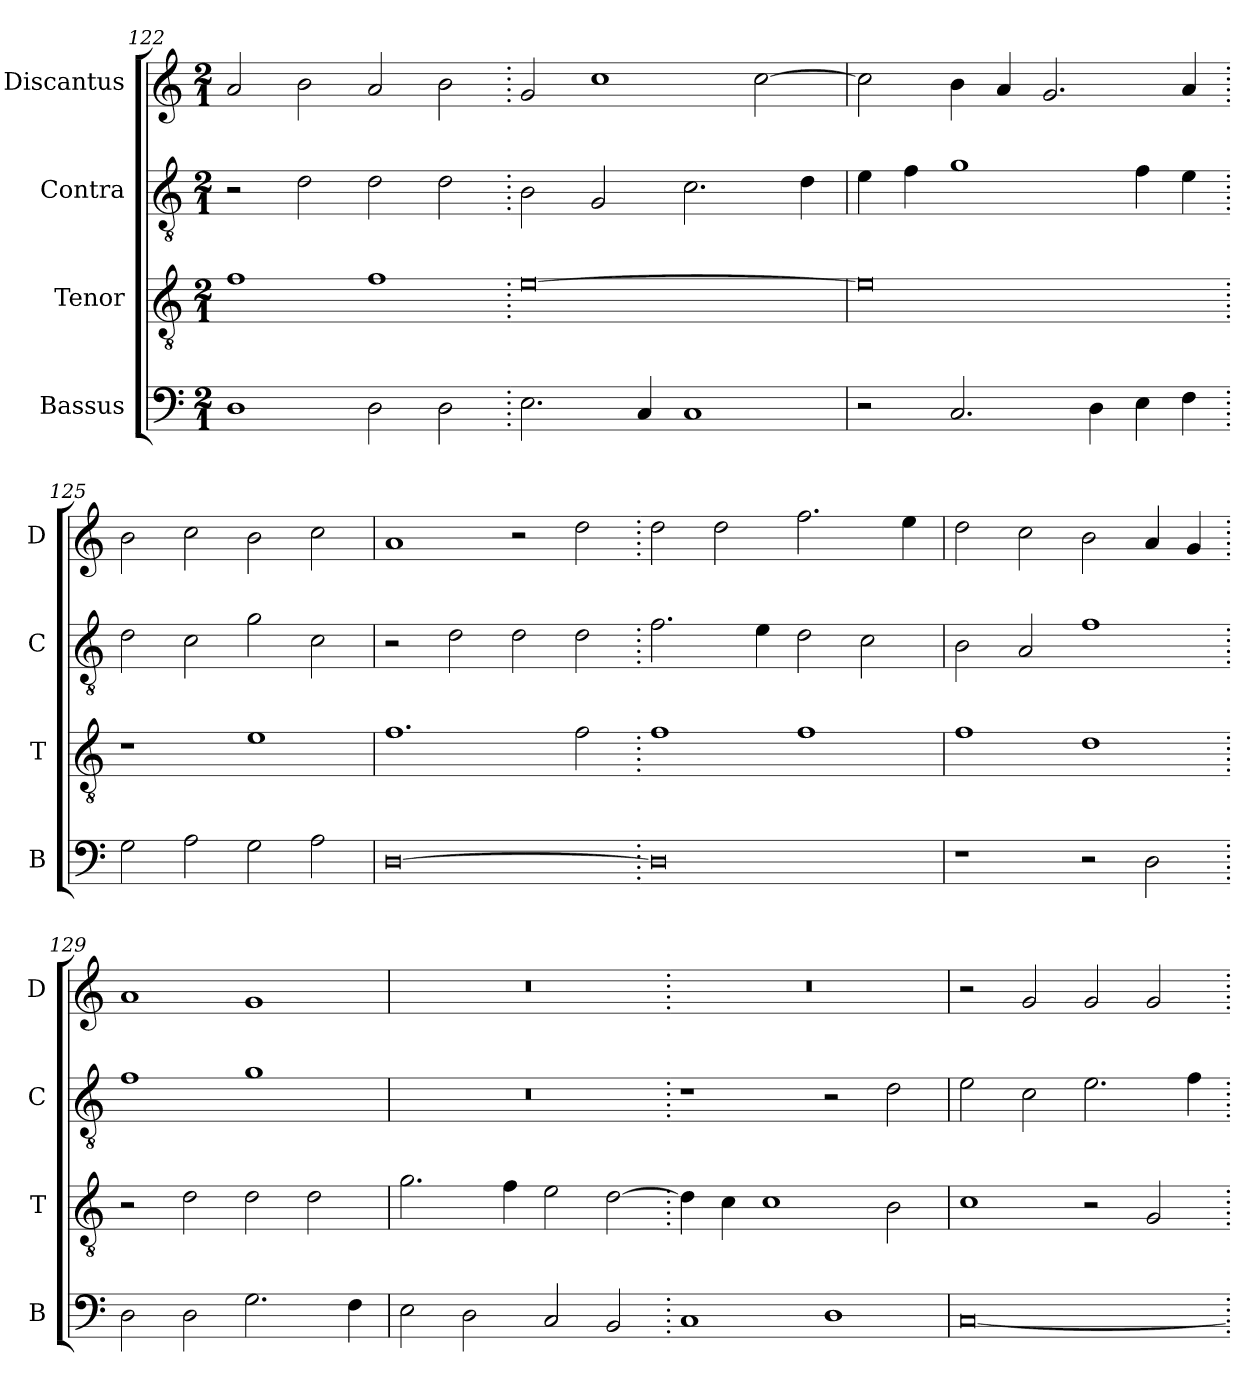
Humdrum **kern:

**kern	**kern	**kern	**kern
*part4	*part3	*part2	*part1
*staff4	*staff3	*staff2	*staff1
*I"Bassus	*I"Tenor	*I"Contra	*I"Discantus
*I'B	*I'T	*I'C	*I'D
*clefF4	*clefGv2	*clefGv2	*clefG2
*k[]	*k[]	*k[]	*k[]
*M2/1	*M2/1	*M2/1	*M2/1
=122	=122	=122	=122
1D	1f	2r	2a/
.	.	2d\	2b\
2D\	1f	2d\	2a/
2D\	.	2d\	2b\
=123.	=123.	=123.	=123.
2.E\	[0e	2B\	2g/
.	.	2G/	1cc
4C/	.	.	.
1C	.	2.c\	.
.	.	.	[2cc\
.	.	4d\	.
=124	=124	=124	=124
2r	0e]	4e\	2cc\]
.	.	4f\	.
2.C/	.	1g	4b\
.	.	.	4a/
.	.	.	2.g/
4D\	.	.	.
4E\	.	4f\	.
4F\	.	4e\	4a/
=125.	=125.	=125.	=125.
2G\	1r	2d\	2b\
2A\	.	2c\	2cc\
2G\	1e	2g\	2b\
2A\	.	2c\	2cc\
=126	=126	=126	=126
[0D	1.f	2r	1a
.	.	2d\	.
.	.	2d\	2r
.	2f\	2d\	2dd\
=127.	=127.	=127.	=127.
0D]	1f	2.f\	2dd\
.	.	.	2dd\
.	.	4e\	.
.	1f	2d\	2.ff\
.	.	2c\	.
.	.	.	4ee\
=128	=128	=128	=128
1r	1f	2B\	2dd\
.	.	2A/	2cc\
2r	1d	1f	2b\
2D\	.	.	4a/
.	.	.	4g/
=129.	=129.	=129.	=129.
2D\	2r	1f	1a
2D\	2d\	.	.
2.G\	2d\	1g	1g
.	2d\	.	.
4F\	.	.	.
=130	=130	=130	=130
2E\	2.g\	0r	0r
2D\	.	.	.
.	4f\	.	.
2C/	2e\	.	.
2BB/	[2d\	.	.
=131.	=131.	=131.	=131.
1C	4d\]	1r	0r
.	4c\	.	.
.	1c	.	.
1D	.	2r	.
.	2B\	2d\	.
=132	=132	=132	=132
[0C	1c	2e\	2r
.	.	2c\	2g/
.	2r	2.e\	2g/
.	2G/	.	2g/
.	.	4f\	.
=.	=.	=.	=.
*-	*-	*-	*-
